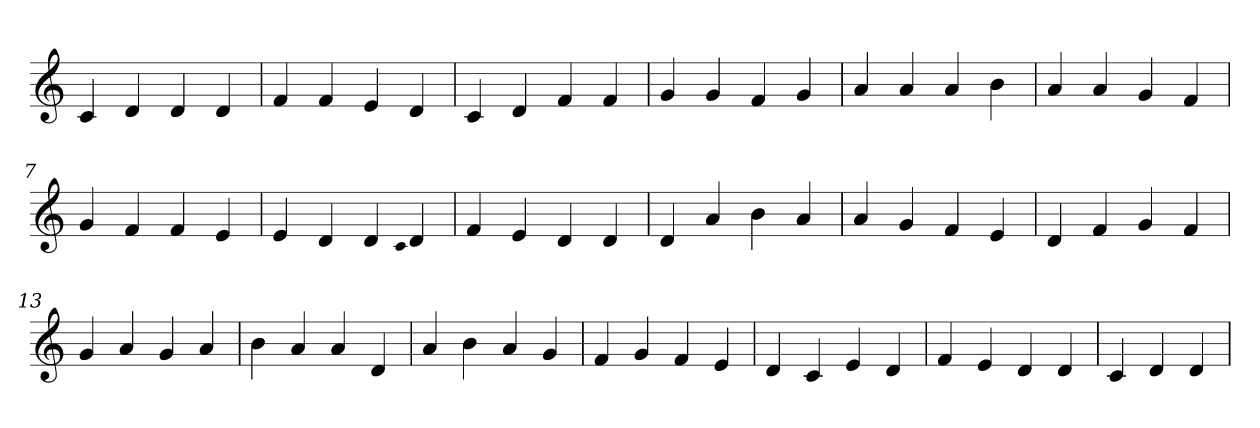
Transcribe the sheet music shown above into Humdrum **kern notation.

**kern
*part1
*staff1
*clefG2
=1
4c
4d
4d
4d
=2
4f
4f
4e
4d
=3
4c
4d
4f
4f
=4
4g
4g
4f
4g
=5
4a
4a
4a
4b
=6
4a
4a
4g
4f
=7
4g
4f
4f
4e
=8
4e
4d
4d
qqc
4d
=9
4f
4e
4d
4d
=10
4d
4a
4b
4a
=11
4a
4g
4f
4e
=12
4d
4f
4g
4f
=13
4g
4a
4g
4a
=14
4b
4a
4a
4d
=15
4a
4b
4a
4g
=16
4f
4g
4f
4e
=17
4d
4c
4e
4d
=18
4f
4e
4d
4d
=19
4c
4d
4d
=
*-
